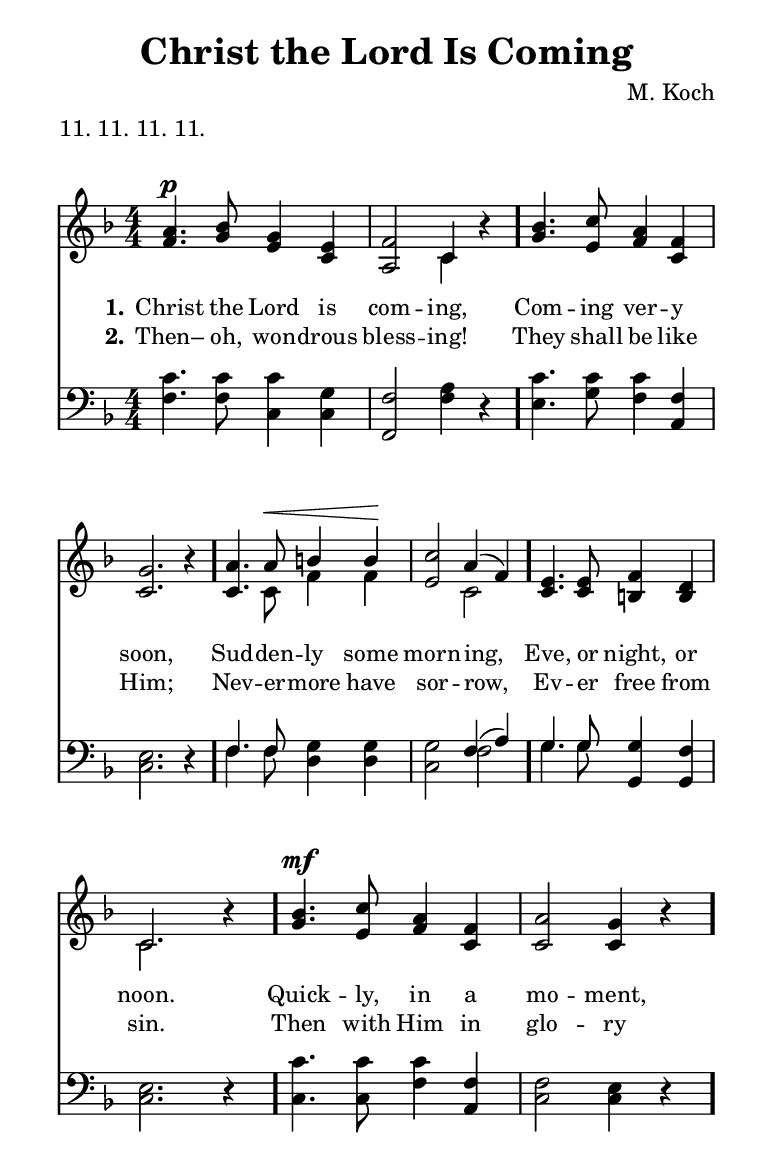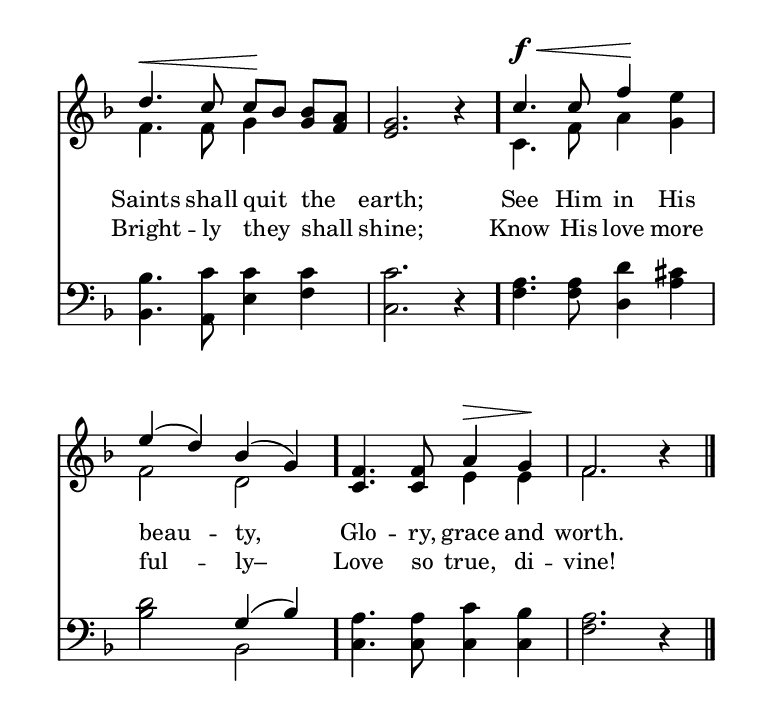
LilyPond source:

\include "common/global.ily"
\paper {
  \include "common/paper.ily"
  system-count = #(cond (is-eogsized 4) (#t #f))
}

\header{
  hymnnumber = "157"
  title = "Christ the Lord Is Coming"
  tunename = ""
  meter = "11. 11. 11. 11."
  poet = ""
  composer = "M. Koch"
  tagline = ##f
}

global = {
  \include "common/overrides.ily"
  \override Staff.TimeSignature.style = #'numbered % original has `c`
  \time 4/4
  \override Score.MetronomeMark.transparent = ##t % hide all fermata changes too
  \tempo 4=80
  \key f \major
  \autoBeamOff
}

notesSoprano = {
\global
\relative c'' {

  a4.^\p bes8 g4 e | f2 c4 r4 |
  bes'4. c8 a4 f | g2. r4 |
  a4. a8^\< b4 b\! | c2 a4( f) |
  e4. e8 f4 d | c2. r4 |

  bes'4.^\mf c8 a4 f | a2 g4 r4 |
  d'4.^\< c8 c8\![ bes] bes[ a] | g2. r4 |
  c4.^\f^\< c8 f4\! e | e( d) bes( g) |
  f4. f8 a4^\> g\! | f2. r4 |

  \bar "|."

}
}

notesAlto = {
\global
\relative e' {

  f4. g8 e4 c | a2 c4 r4 |
  g'4. e8 f4 c | c2. r4 |
  c4. c8 f4 f | e2 c |
  c4. c8 b4 b | c2. r4 |

  g'4. e8 f4 c | c2 c4 r4 |
  f4. f8 g4 g8[ f] | e2. r4 |
  c4. f8 a4 g | f2 d |
  c4. c8 e4 e | f2. r4 |

}
}

notesTenor = {
\global
\relative a {

  c4. c8 c4 g | f2 a4 r4 |
  c4. c8 c4 f, | e2. r4 |
  f4. f8 g4 g | g2 f4( a) |
  g4. g8 g4 f | e2. r4 |

  c'4. c8 c4 f, | f2 e4 r4 |
  bes'4. c8 c4 c | c2. r4 |
  a4. a8 d4 cis | d2 g,4( bes) |
  a4. a8 c4 bes | a2. r4 |

}
}

notesBass = {
\global
\relative f {

  f4. f8 c4 c | f,2 f'4 r4 |
  e4. g8 f4 a, | c2. r4 |
  f4. f8 d4 d | c2 f |
  g4. g8 g,4 g | c2. r4 |

  c4. c8 f4 a, | c2 c4 r4 |
  bes4. a8 e'4 f | c2. r4 |
  f4. f8 d4 a' | bes2 bes, |
  c4. c8 c4 c | f2. r4 |

}
}

wordsA = \lyricmode {
\set stanza = "1."

Christ the Lord is com -- ing, \bar "."
Com -- ing ver -- y soon, \bar "."
Sud -- den -- ly some morn -- ing, \bar "."
Eve, or night, or noon. \bar "."
Quick -- ly, in a mo -- ment, \bar "."
Saints shall quit the earth; \bar "."
See Him in His beau -- ty, \bar "."
Glo -- ry, grace and worth. \bar "."

}

wordsB = \lyricmode {
\set stanza = "2."

Then– oh, won -- drous bless -- ing!
They shall be like Him;
Nev -- er -- more have sor -- row,
Ev -- er free from sin.
Then with Him in glo -- ry
Bright -- ly they shall shine;
Know His love more ful -- ly–
Love so true, di -- vine!

}

\score {
  \context ChoirStaff <<
    \context Staff = upper <<
      \set Staff.autoBeaming = ##f
      \set ChoirStaff.systemStartDelimiter = #'SystemStartBar
      \set ChoirStaff.printPartCombineTexts = ##f
      \partcombine #'(2 . 9) \notesSoprano \notesAlto
      \context NullVoice = sopranos { \voiceOne << \notesSoprano >> }
      \context NullVoice = altos { \voiceTwo << \notesAlto >> }
      \context Lyrics = one   \lyricsto sopranos \wordsA
      \context Lyrics = two   \lyricsto sopranos \wordsB
    >>
    \context Staff = men <<
      \set Staff.autoBeaming = ##f
      \clef bass
      \set ChoirStaff.printPartCombineTexts = ##f
      \partcombine #'(2 . 9) \notesTenor \notesBass
      \context NullVoice = tenors { \voiceOne << \notesTenor >> }
      \context NullVoice = basses { \voiceTwo << \notesBass >> }
    >>
  >>
  \layout {
    \include "common/layout.ily"
  }
  \midi{
    \include "common/midi.ily"
  }
}

\version "2.19.49"  % necessary for upgrading to future LilyPond versions.

% vi:set et ts=2 sw=2 ai nocindent syntax=lilypond:
